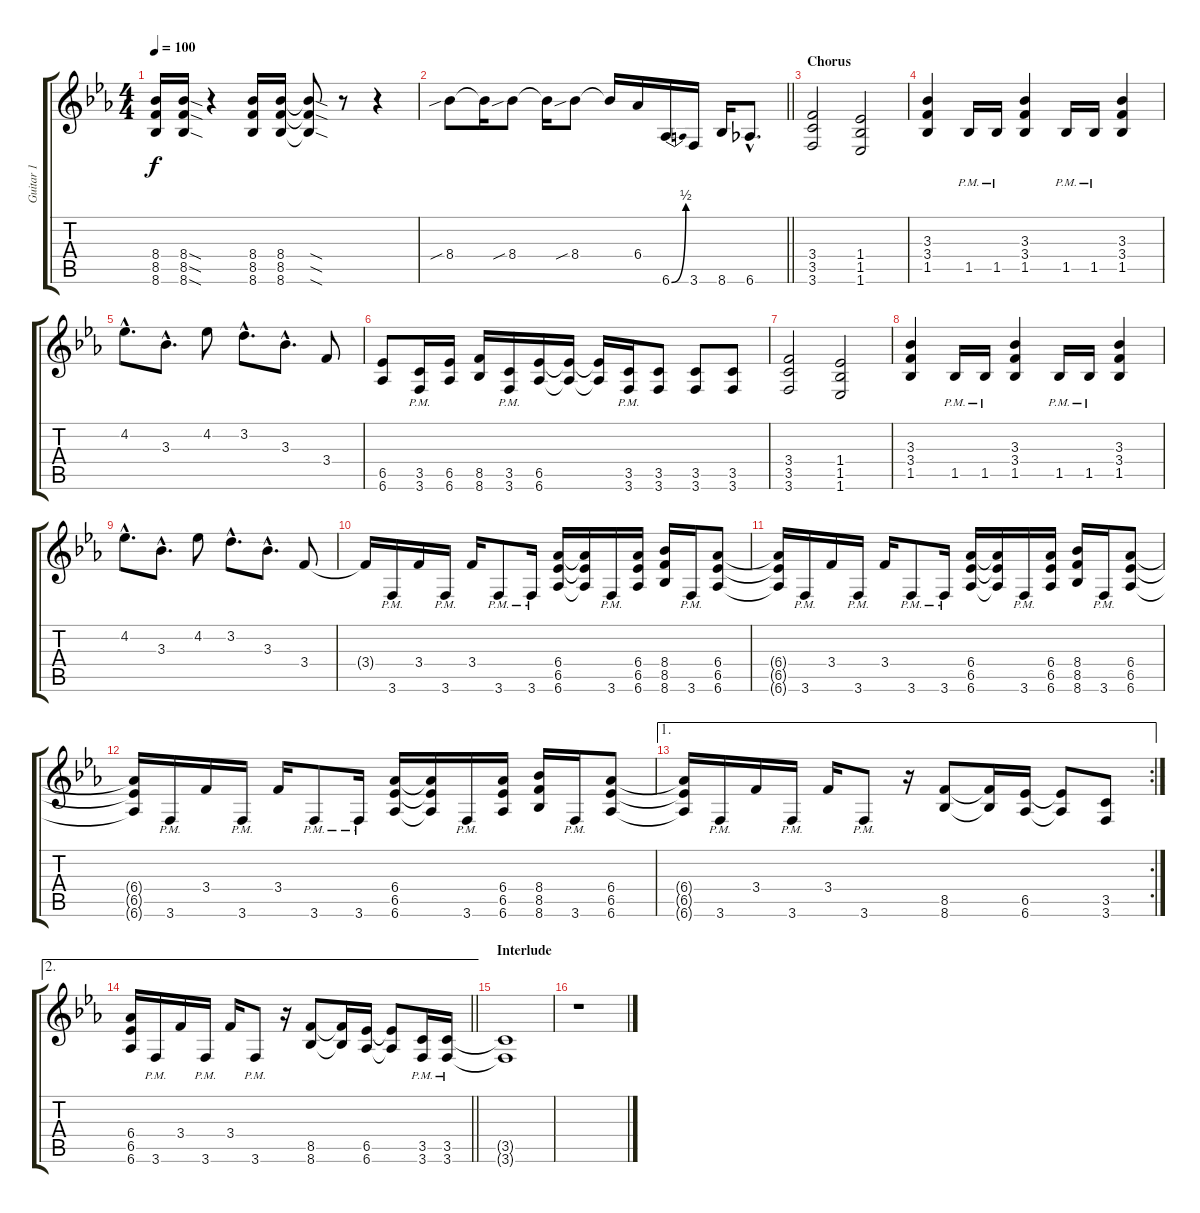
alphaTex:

\track ("Guitar 1" "Guitar 1") {instrument distortionguitar}
\staff {score tabs}
\tuning (E4 B3 G3 D3 A2 D2) {hide}
\ts (4 4)
\tempo 100
\clef g2
\ks eb
(8.4 8.5 8.6).16{dy f} (8.4{sod} 8.5{sod} 8.6{sod}).16 r.4 (8.4 8.5 8.6).16 (8.4 8.5 8.6).16 (8.4{sod t} 8.5{sod t} 8.6{sod t}).8 r.8 r.4 |
\barLineRight lightlight
8.4{sib}.8 8.4{t}.16 8.4{sib}.8 8.4{t}.16 8.4{sib}.8 8.4{t}.16 6.4.16 6.6{be (bend 0 0 60 2)}.16 3.6.16 8.6.16 6.6{hac}.8{d} |
\section ("" "Chorus")
(3.4 3.5 3.6).2 (1.4 1.5 1.6).2 |
(3.3 3.4 1.5).4 1.5{pm}.16 1.5{pm}.16 (3.3 3.4 1.5).4 1.5{pm}.16 1.5{pm}.16 (3.3 3.4 1.5).4 |
4.2{hac}.8{d} 3.3{hac}.8{d} 4.2.8 3.2{hac}.8{d} 3.3{hac}.8{d} 3.4.8 |
(6.5 6.6).8 (3.5{pm} 3.6{pm}).16 (6.5 6.6).16 (8.5 8.6).16 (3.5{pm} 3.6{pm}).16 (6.5 6.6).16 (6.5{t} 6.6{t}).16 (6.5{t} 6.6{t}).16 (3.5{pm} 3.6{pm}).16 (3.5 3.6).8 (3.5 3.6).8 (3.5 3.6).8 |
(3.4 3.5 3.6).2 (1.4 1.5 1.6).2 |
(3.3 3.4 1.5).4 1.5{pm}.16 1.5{pm}.16 (3.3 3.4 1.5).4 1.5{pm}.16 1.5{pm}.16 (3.3 3.4 1.5).4 |
4.2{hac}.8{d} 3.3{hac}.8{d} 4.2.8 3.2{hac}.8{d} 3.3{hac}.8{d} 3.4.8 |
3.4{t}.16 3.6{pm}.16 3.4.16 3.6{pm}.16 3.4.16 3.6{pm}.8 3.6{pm}.16 (6.4 6.5 6.6).16 (6.4{t} 6.5{t} 6.6{t}).16 3.6{pm}.16 (6.4 6.5 6.6).16 (8.4 8.5 8.6).16 3.6{pm}.16 (6.4 6.5 6.6).8 |
(6.4{t} 6.5{t} 6.6{t}).16 3.6{pm}.16 3.4.16 3.6{pm}.16 3.4.16 3.6{pm}.8 3.6{pm}.16 (6.4 6.5 6.6).16 (6.4{t} 6.5{t} 6.6{t}).16 3.6{pm}.16 (6.4 6.5 6.6).16 (8.4 8.5 8.6).16 3.6{pm}.16 (6.4 6.5 6.6).8 |
(6.4{t} 6.5{t} 6.6{t}).16 3.6{pm}.16 3.4.16 3.6{pm}.16 3.4.16 3.6{pm}.8 3.6{pm}.16 (6.4 6.5 6.6).16 (6.4{t} 6.5{t} 6.6{t}).16 3.6{pm}.16 (6.4 6.5 6.6).16 (8.4 8.5 8.6).16 3.6{pm}.16 (6.4 6.5 6.6).8 |
\ae 1
\rc 2
(6.4{t} 6.5{t} 6.6{t}).16 3.6{pm}.16 3.4.16 3.6{pm}.16 3.4.16 3.6{pm}.8 r.16 (8.5 8.6).8 (8.5{t} 8.6{t}).16 (6.5 6.6).16 (6.5{t} 6.6{t}).8 (3.5 3.6).8 |
\ae 2
\barLineRight lightlight
(6.4 6.5 6.6).16 3.6{pm}.16 3.4.16 3.6{pm}.16 3.4.16 3.6{pm}.8 r.16 (8.5 8.6).8 (8.5{t} 8.6{t}).16 (6.5 6.6).16 (6.5{t} 6.6{t}).8 (3.5{pm} 3.6{pm}).16 (3.5{pm} 3.6{pm}).16 |
\section ("" "Interlude")
(3.5{t} 3.6{t}).1 |
r.1
